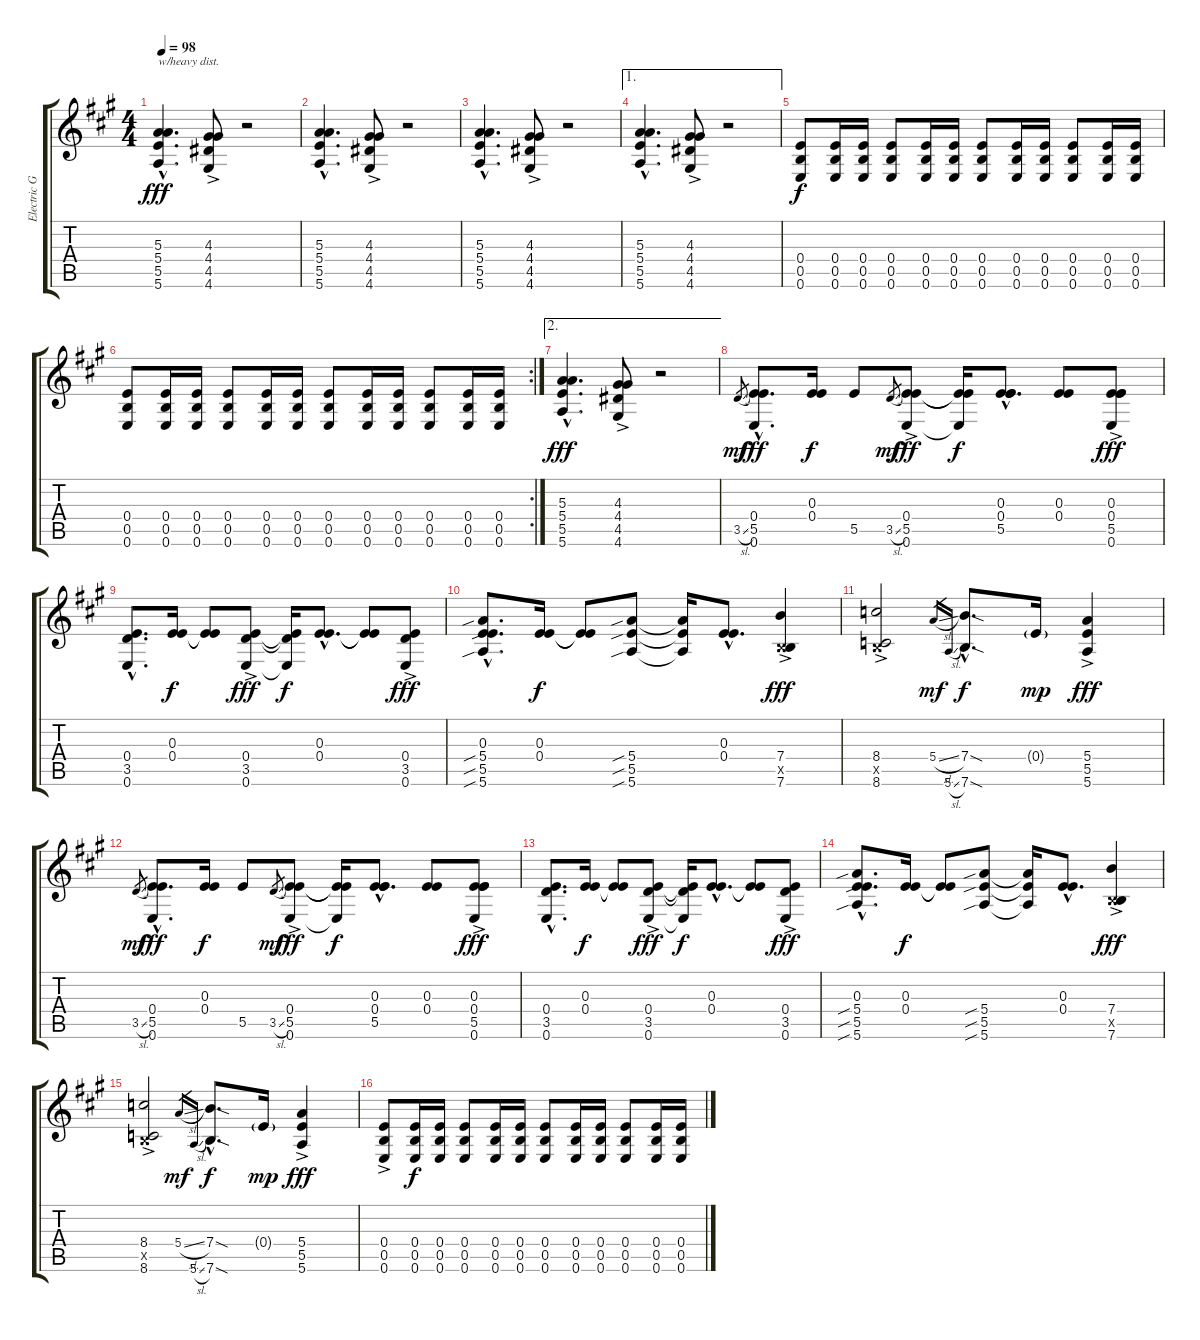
\track ("Electric Guitar 2" "Electric G") {instrument distortionguitar}
\staff {score tabs}
\tuning (E4 B3 E3 E3 B2 E2) {hide}
\ts (4 4)
\tempo 98
\clef g2
\ks a
(5.3{hac} 5.4{hac} 5.5{hac} 5.6{hac}).4{d txt "w/heavy dist." dy fff} (4.3{ac} 4.4{ac} 4.5{ac} 4.6{ac}).8 r.2 |
(5.3{hac} 5.4{hac} 5.5{hac} 5.6{hac}).4{d} (4.3{ac} 4.4{ac} 4.5{ac} 4.6{ac}).8 r.2 |
(5.3{hac} 5.4{hac} 5.5{hac} 5.6{hac}).4{d} (4.3{ac} 4.4{ac} 4.5{ac} 4.6{ac}).8 r.2 |
\ae 1
(5.3{hac} 5.4{hac} 5.5{hac} 5.6{hac}).4{d} (4.3{ac} 4.4{ac} 4.5{ac} 4.6{ac}).8 r.2 |
(0.4 0.5 0.6).8{dy f} (0.4 0.5 0.6).16 (0.4 0.5 0.6).16 (0.4 0.5 0.6).8 (0.4 0.5 0.6).16 (0.4 0.5 0.6).16 (0.4 0.5 0.6).8 (0.4 0.5 0.6).16 (0.4 0.5 0.6).16 (0.4 0.5 0.6).8 (0.4 0.5 0.6).16 (0.4 0.5 0.6).16 |
\rc 2
(0.4 0.5 0.6).8 (0.4 0.5 0.6).16 (0.4 0.5 0.6).16 (0.4 0.5 0.6).8 (0.4 0.5 0.6).16 (0.4 0.5 0.6).16 (0.4 0.5 0.6).8 (0.4 0.5 0.6).16 (0.4 0.5 0.6).16 (0.4 0.5 0.6).8 (0.4 0.5 0.6).16 (0.4 0.5 0.6).16 |
\ae 2
(5.3{hac} 5.4{hac} 5.5{hac} 5.6{hac}).4{d dy fff} (4.3{ac} 4.4{ac} 4.5{ac} 4.6{ac}).8 r.2 |
3.5{sl}.8{gr dy mf} (0.4{hac} 5.5{hac} 0.6{hac}).8{d dy fff} (0.3 0.4).16{dy f} 5.5.8 3.5{sl}.8{gr dy mf} (0.4{ac} 5.5{ac} 0.6{ac}).8{dy fff} (0.4{t} 5.5{t} 0.6{t}).16{dy f} (0.3{hac} 0.4{hac} 5.5{hac}).8{d} (0.3 0.4).8 (0.3{ac} 0.4{ac} 5.5{ac} 0.6{ac}).8{dy fff} |
(0.4{hac} 3.5{hac} 0.6{hac}).8{d} (0.3 0.4).16{dy f} (0.3{t} 0.4{t}).8 (0.4{ac} 3.5{ac} 0.6{ac}).8{dy fff} (0.4{t} 3.5{t} 0.6{t}).16{dy f} (0.3{hac} 0.4{hac}).8{d} (0.3{t} 0.4{t}).8 (0.4{ac} 3.5{ac} 0.6{ac}).8{dy fff} |
(0.3{hac} 5.4{sib hac} 5.5{sib hac} 5.6{sib hac}).8{d} (0.3 0.4).16{dy f} (0.3{t} 0.4{t}).8 (5.4{sib} 5.5{sib} 5.6{sib}).8 (5.4{t} 5.5{t} 5.6{t}).16 (0.3{hac} 0.4{hac}).8{d} (7.4{ac} 0.5{ac x} 7.6{ac}).4{dy fff} |
(8.4{ac} 0.5{ac x} 8.6{ac}).2 5.4{sl}.16{gr dy mf} 5.6{sl}.16{gr} (7.4{sod hac} 7.6{sod hac}).8{d dy f} 0.4{g}.16{dy mp} (5.4{ac} 5.5{ac} 5.6{ac}).4{dy fff} |
3.5{sl}.8{gr dy mf} (0.4{hac} 5.5{hac} 0.6{hac}).8{d dy fff} (0.3 0.4).16{dy f} 5.5.8 3.5{sl}.8{gr dy mf} (0.4{ac} 5.5{ac} 0.6{ac}).8{dy fff} (0.4{t} 5.5{t} 0.6{t}).16{dy f} (0.3{hac} 0.4{hac} 5.5{hac}).8{d} (0.3 0.4).8 (0.3{ac} 0.4{ac} 5.5{ac} 0.6{ac}).8{dy fff} |
(0.4{hac} 3.5{hac} 0.6{hac}).8{d} (0.3 0.4).16{dy f} (0.3{t} 0.4{t}).8 (0.4{ac} 3.5{ac} 0.6{ac}).8{dy fff} (0.4{t} 3.5{t} 0.6{t}).16{dy f} (0.3{hac} 0.4{hac}).8{d} (0.3{t} 0.4{t}).8 (0.4{ac} 3.5{ac} 0.6{ac}).8{dy fff} |
(0.3{hac} 5.4{sib hac} 5.5{sib hac} 5.6{sib hac}).8{d} (0.3 0.4).16{dy f} (0.3{t} 0.4{t}).8 (5.4{sib} 5.5{sib} 5.6{sib}).8 (5.4{t} 5.5{t} 5.6{t}).16 (0.3{hac} 0.4{hac}).8{d} (7.4{ac} 0.5{ac x} 7.6{ac}).4{dy fff} |
(8.4{ac} 0.5{ac x} 8.6{ac}).2 5.4{sl}.16{gr dy mf} 5.6{sl}.16{gr} (7.4{sod hac} 7.6{sod hac}).8{d dy f} 0.4{g}.16{dy mp} (5.4{ac} 5.5{ac} 5.6{ac}).4{dy fff} |
(0.4{ac} 0.5{ac} 0.6{ac}).8 (0.4 0.5 0.6).16{dy f} (0.4 0.5 0.6).16 (0.4 0.5 0.6).8 (0.4 0.5 0.6).16 (0.4 0.5 0.6).16 (0.4 0.5 0.6).8 (0.4 0.5 0.6).16 (0.4 0.5 0.6).16 (0.4 0.5 0.6).8 (0.4 0.5 0.6).16 (0.4 0.5 0.6).16
